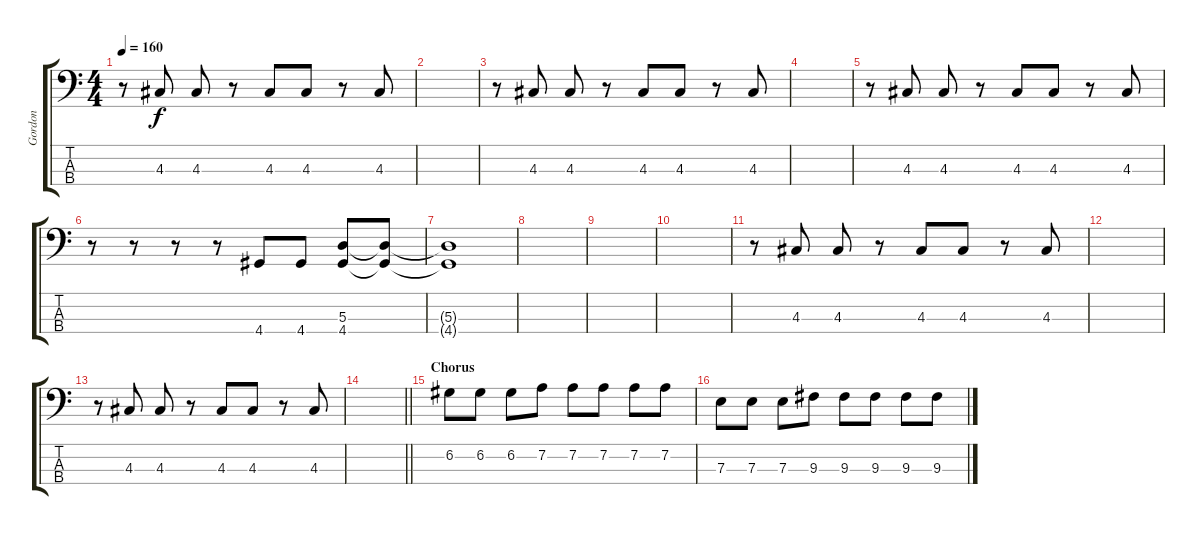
\track ("Gordon" "Gordon") {instrument electricbassfinger}
\staff {score tabs}
\tuning (G2 D2 A1 E1) {hide}
\ts (4 4)
\tempo 160
\clef f4
\ks c
r.8{dy f} 4.3.8 4.3.8 r.8 4.3.8 4.3.8 r.8 4.3.8 |
|
r.8 4.3.8 4.3.8 r.8 4.3.8 4.3.8 r.8 4.3.8 |
|
r.8 4.3.8 4.3.8 r.8 4.3.8 4.3.8 r.8 4.3.8 |
r.8 r.8 r.8 r.8 4.4.8 4.4.8 (5.3 4.4).8 (5.3{t} 4.4{t}).8 |
(5.3{t} 4.4{t}).1 |
|
|
|
r.8 4.3.8 4.3.8 r.8 4.3.8 4.3.8 r.8 4.3.8 |
|
r.8 4.3.8 4.3.8 r.8 4.3.8 4.3.8 r.8 4.3.8 |
\barLineRight lightlight
|
\section ("" "Chorus")
6.2.8 6.2.8 6.2.8 7.2.8 7.2.8 7.2.8 7.2.8 7.2.8 |
7.3.8 7.3.8 7.3.8 9.3.8 9.3.8 9.3.8 9.3.8 9.3.8
